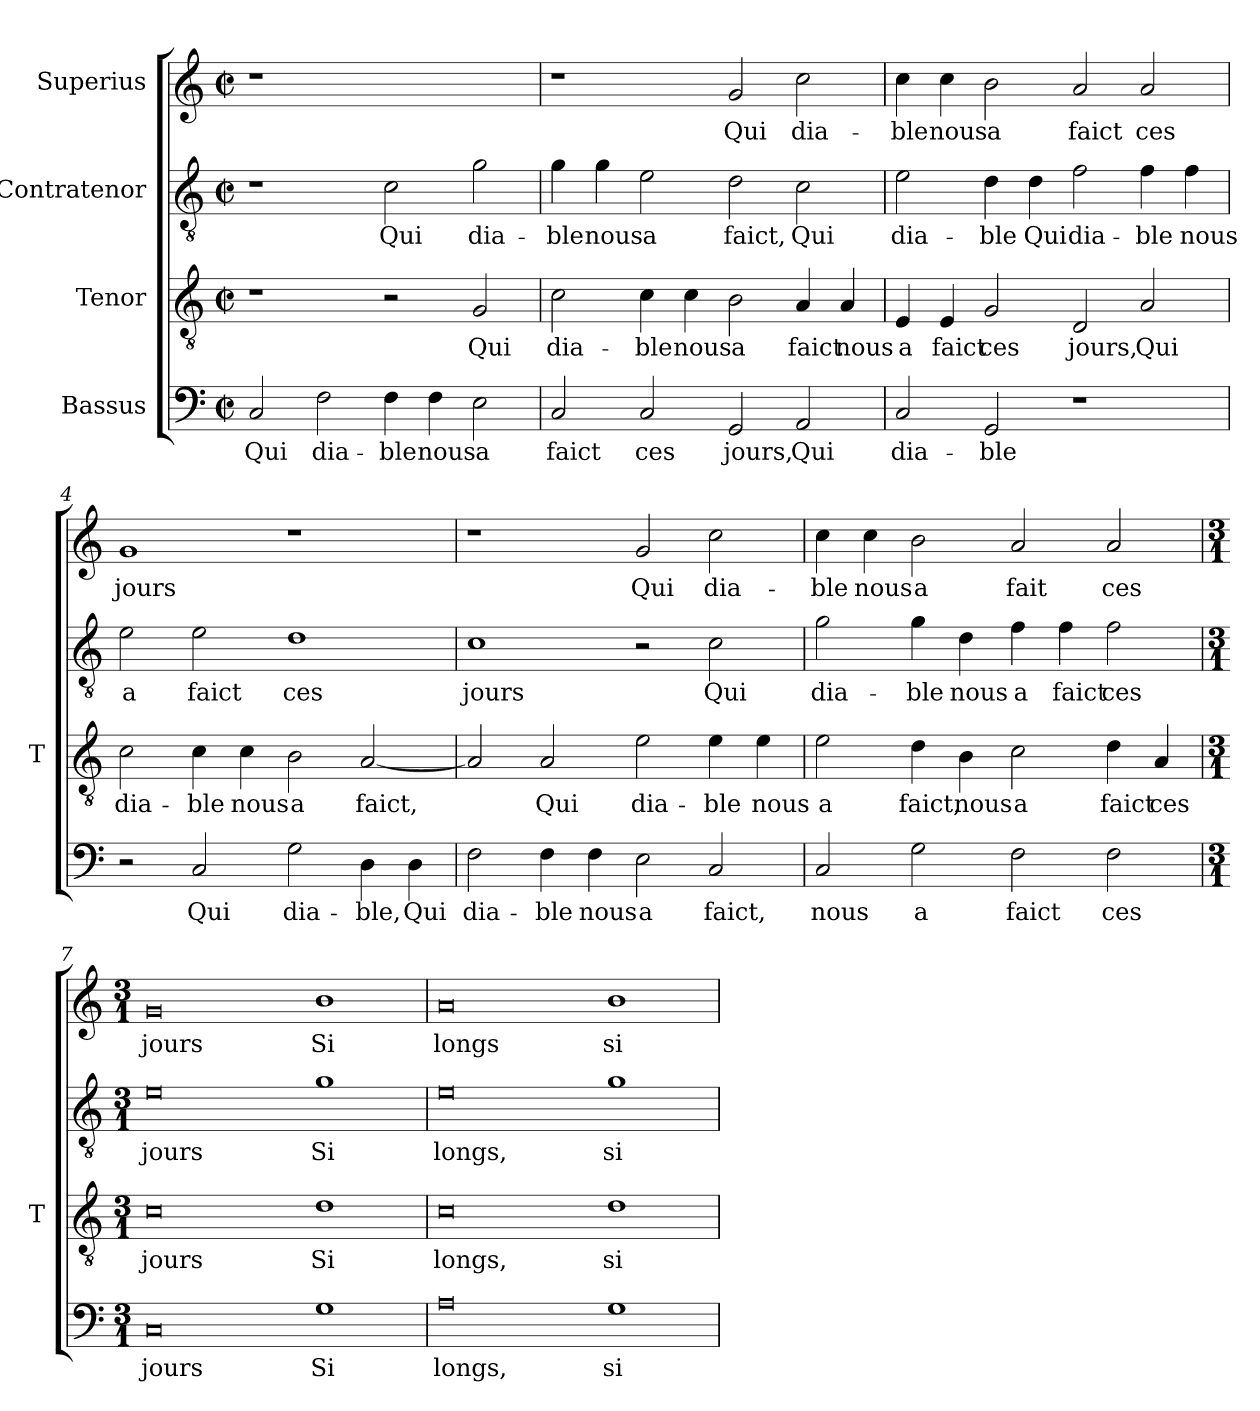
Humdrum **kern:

**kern	**text	**kern	**text	**kern	**text	**kern	**text
*part4	*part4	*part3	*part3	*part2	*part2	*part1	*part1
*staff4	*staff4	*staff3	*staff3	*staff2	*staff2	*staff1	*staff1
*I"Bassus	*	*I"Tenor	*	*I"Contratenor	*	*I"Superius	*
*	*	*I'T	*	*	*	*	*
*clefF4	*	*clefGv2	*	*clefGv2	*	*clefG2	*
*k[]	*	*k[]	*	*k[]	*	*k[]	*
*C:	*	*C:	*	*C:	*	*C:	*
*M2/2	*	*M2/2	*	*M2/2	*	*M2/2	*
*met(c|)	*	*met(c|)	*	*met(c|)	*	*met(c|)	*
=1	=1	=1	=1	=1	=1	=1	=1
2C	-Qui	1r	.	1r	.	1r	.
2F	dia-	.	.	.	.	.	.
4F	-ble	2r	.	2c	-Qui	1ryy	.
4F	-nous	.	.	.	.	.	.
2E	-a	2G	-Qui	2g	dia-	.	.
=2	=2	=2	=2	=2	=2	=2	=2
2C	-faict	2c	dia-	4g	-ble	1r	.
.	.	.	.	4g	-nous	.	.
2C	-ces	4c	-ble	2e	-a	.	.
.	.	4c	-nous	.	.	.	.
2GG	-jours,	2B	-a	2d	-faict,	2g	-Qui
2AA	-Qui	4A	-faict	2c	-Qui	2cc	dia-
.	.	4A	-nous	.	.	.	.
=3	=3	=3	=3	=3	=3	=3	=3
2C	dia-	4E	-a	2e	dia-	4cc	-ble
.	.	4E	-faict	.	.	4cc	-nous
2GG	-ble	2G	-ces	4d	-ble	2b	-a
.	.	.	.	4d	-Qui	.	.
1r	.	2D	-jours,	2f	dia-	2a	-faict
.	.	2A	-Qui	4f	-ble	2a	-ces
.	.	.	.	4f	-nous	.	.
=4	=4	=4	=4	=4	=4	=4	=4
2r	.	2c	dia-	2e	-a	1g	-jours
2C	-Qui	4c	-ble	2e	-faict	.	.
.	.	4c	-nous	.	.	.	.
2G	dia-	2B	-a	1d	-ces	1r	.
4D	-ble,	[2A	-faict,	.	.	.	.
4D	-Qui	.	.	.	.	.	.
=5	=5	=5	=5	=5	=5	=5	=5
2F	dia-	2A]	.	1c	-jours	1r	.
4F	-ble	2A	-Qui	.	.	.	.
4F	-nous	.	.	.	.	.	.
2E	-a	2e	dia-	2r	.	2g	-Qui
2C	-faict,	4e	-ble	2c	-Qui	2cc	dia-
.	.	4e	-nous	.	.	.	.
=6	=6	=6	=6	=6	=6	=6	=6
2C	-nous	2e	-a	2g	dia-	4cc	-ble
.	.	.	.	.	.	4cc	-nous
2G	-a	4d	-faict,	4g	-ble	2b	-a
.	.	4B	-nous	4d	-nous	.	.
2F	-faict	2c	-a	4f	-a	2a	-fait
.	.	.	.	4f	-faict	.	.
2F	-ces	4d	-faict	2f	-ces	2a	-ces
.	.	4A	-ces	.	.	.	.
=7	=7	=7	=7	=7	=7	=7	=7
*M3/1	*	*M3/1	*	*M3/1	*	*M3/1	*
0C	-jours	0c	-jours	0e	-jours	0g	-jours
1G	-Si	1d	-Si	1g	-Si	1b	-Si
=8	=8	=8	=8	=8	=8	=8	=8
0A	-longs,	0c	-longs,	0e	-longs,	0a	-longs
1G	-si	1d	-si	1g	-si	1b	-si
=	=	=	=	=	=	=	=
*-	*-	*-	*-	*-	*-	*-	*-
